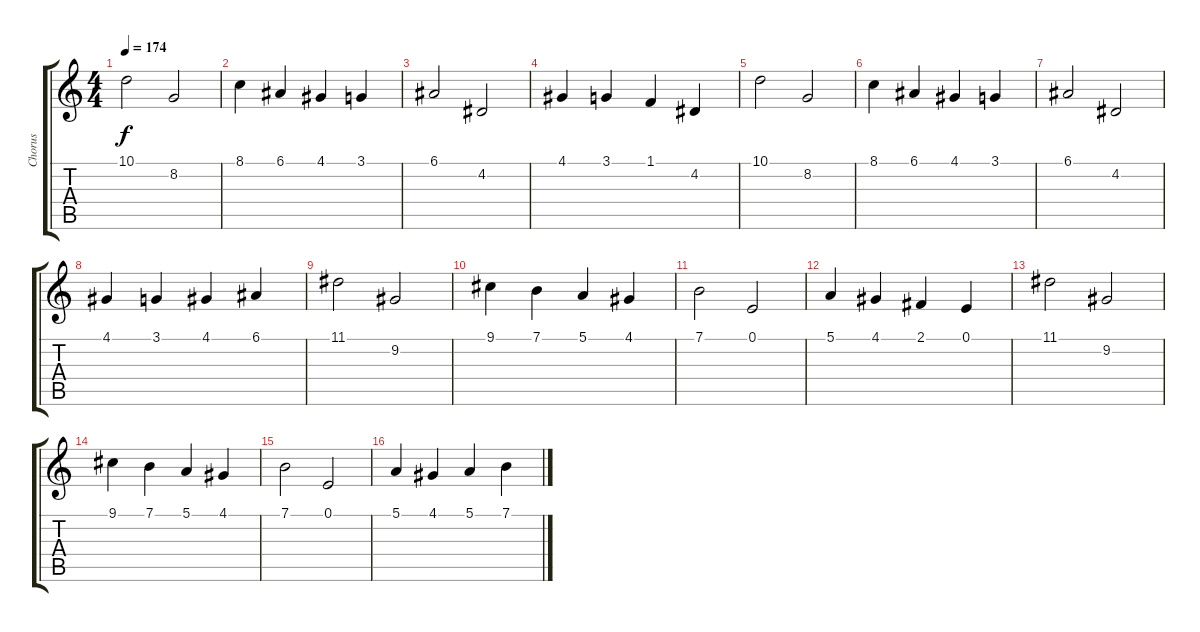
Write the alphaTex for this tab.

\track ("Chorus" "Chorus") {instrument vibraphone}
\staff {score tabs}
\tuning (E4 B3 G3 D3 A2 E2) {hide}
\ts (4 4)
\tempo 174
\clef g2
\ks c
10.1.2{dy f} 8.2.2 |
8.1.4 6.1.4 4.1.4 3.1.4 |
6.1.2 4.2.2 |
4.1.4 3.1.4 1.1.4 4.2.4 |
10.1.2 8.2.2 |
8.1.4 6.1.4 4.1.4 3.1.4 |
6.1.2 4.2.2 |
4.1.4 3.1.4 4.1.4 6.1.4 |
11.1.2 9.2.2 |
9.1.4 7.1.4 5.1.4 4.1.4 |
7.1.2 0.1.2 |
5.1.4 4.1.4 2.1.4 0.1.4 |
11.1.2 9.2.2 |
9.1.4 7.1.4 5.1.4 4.1.4 |
7.1.2 0.1.2 |
5.1.4 4.1.4 5.1.4 7.1.4
